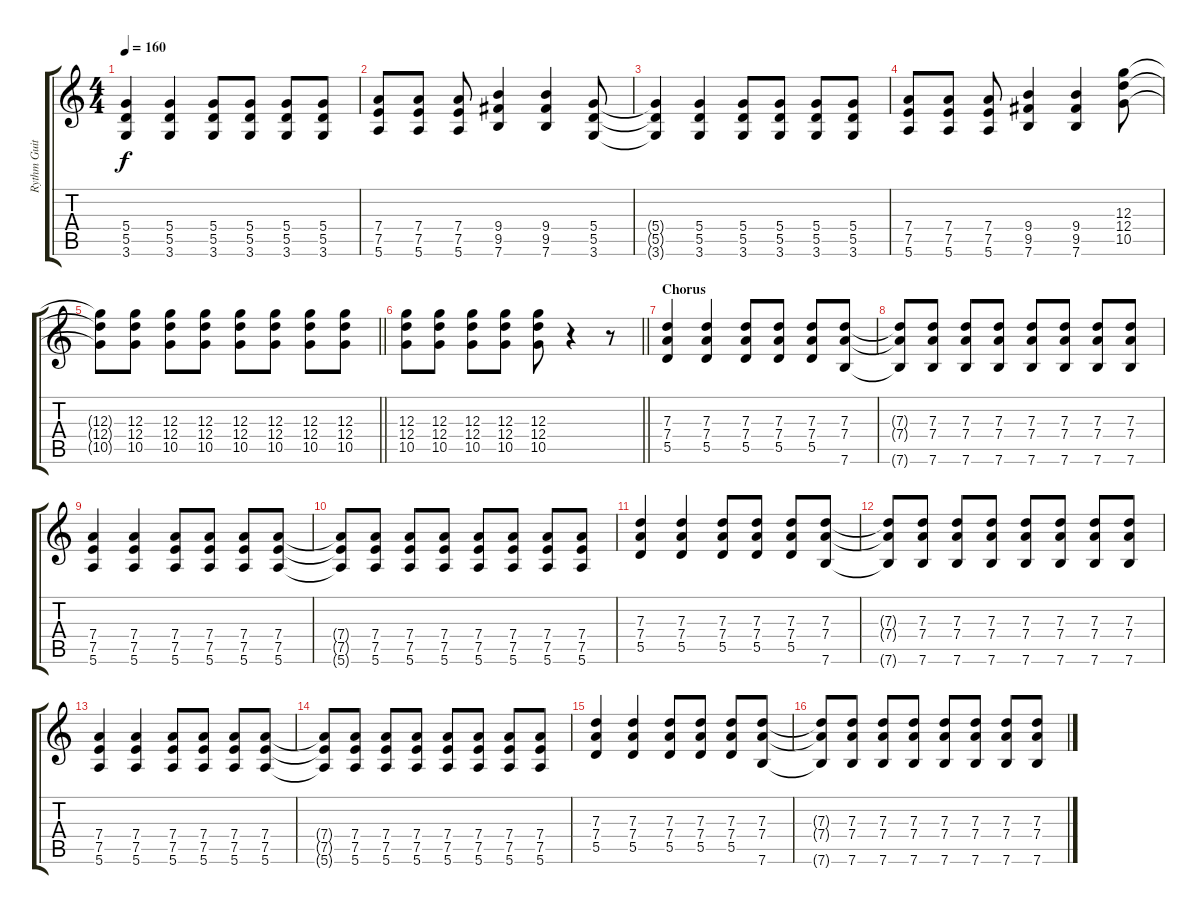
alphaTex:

\track ("Rythm Guitar" "Rythm Guit") {instrument distortionguitar}
\staff {score tabs}
\tuning (E4 B3 G3 D3 A2 E2) {hide}
\ts (4 4)
\tempo 160
\clef g2
\ks c
(5.4{t} 5.5{t} 3.6{t}).4{dy f} (5.4 5.5 3.6).4 (5.4 5.5 3.6).8 (5.4 5.5 3.6).8 (5.4 5.5 3.6).8 (5.4 5.5 3.6).8 |
(7.4 7.5 5.6).8 (7.4 7.5 5.6).8 (7.4 7.5 5.6).8 (9.4 9.5 7.6).4 (9.4 9.5 7.6).4 (5.4 5.5 3.6).8 |
(5.4{t} 5.5{t} 3.6{t}).4 (5.4 5.5 3.6).4 (5.4 5.5 3.6).8 (5.4 5.5 3.6).8 (5.4 5.5 3.6).8 (5.4 5.5 3.6).8 |
(7.4 7.5 5.6).8 (7.4 7.5 5.6).8 (7.4 7.5 5.6).8 (9.4 9.5 7.6).4 (9.4 9.5 7.6).4 (12.3 12.4 10.5).8 |
\barLineRight lightlight
(12.3{t} 12.4{t} 10.5{t}).8 (12.3 12.4 10.5).8 (12.3 12.4 10.5).8 (12.3 12.4 10.5).8 (12.3 12.4 10.5).8 (12.3 12.4 10.5).8 (12.3 12.4 10.5).8 (12.3 12.4 10.5).8 |
\barLineRight lightlight
(12.3 12.4 10.5).8 (12.3 12.4 10.5).8 (12.3 12.4 10.5).8 (12.3 12.4 10.5).8 (12.3 12.4 10.5).8 r.4 r.8 |
\section ("" "Chorus")
(7.3 7.4 5.5).4 (7.3 7.4 5.5).4 (7.3 7.4 5.5).8 (7.3 7.4 5.5).8 (7.3 7.4 5.5).8 (7.3 7.4 7.6).8 |
(7.3{t} 7.4{t} 7.6{t}).8 (7.3 7.4 7.6).8 (7.3 7.4 7.6).8 (7.3 7.4 7.6).8 (7.3 7.4 7.6).8 (7.3 7.4 7.6).8 (7.3 7.4 7.6).8 (7.3 7.4 7.6).8 |
(7.4 7.5 5.6).4 (7.4 7.5 5.6).4 (7.4 7.5 5.6).8 (7.4 7.5 5.6).8 (7.4 7.5 5.6).8 (7.4 7.5 5.6).8 |
(7.4{t} 7.5{t} 5.6{t}).8 (7.4 7.5 5.6).8 (7.4 7.5 5.6).8 (7.4 7.5 5.6).8 (7.4 7.5 5.6).8 (7.4 7.5 5.6).8 (7.4 7.5 5.6).8 (7.4 7.5 5.6).8 |
(7.3 7.4 5.5).4 (7.3 7.4 5.5).4 (7.3 7.4 5.5).8 (7.3 7.4 5.5).8 (7.3 7.4 5.5).8 (7.3 7.4 7.6).8 |
(7.3{t} 7.4{t} 7.6{t}).8 (7.3 7.4 7.6).8 (7.3 7.4 7.6).8 (7.3 7.4 7.6).8 (7.3 7.4 7.6).8 (7.3 7.4 7.6).8 (7.3 7.4 7.6).8 (7.3 7.4 7.6).8 |
(7.4 7.5 5.6).4 (7.4 7.5 5.6).4 (7.4 7.5 5.6).8 (7.4 7.5 5.6).8 (7.4 7.5 5.6).8 (7.4 7.5 5.6).8 |
(7.4{t} 7.5{t} 5.6{t}).8 (7.4 7.5 5.6).8 (7.4 7.5 5.6).8 (7.4 7.5 5.6).8 (7.4 7.5 5.6).8 (7.4 7.5 5.6).8 (7.4 7.5 5.6).8 (7.4 7.5 5.6).8 |
(7.3 7.4 5.5).4 (7.3 7.4 5.5).4 (7.3 7.4 5.5).8 (7.3 7.4 5.5).8 (7.3 7.4 5.5).8 (7.3 7.4 7.6).8 |
(7.3{t} 7.4{t} 7.6{t}).8 (7.3 7.4 7.6).8 (7.3 7.4 7.6).8 (7.3 7.4 7.6).8 (7.3 7.4 7.6).8 (7.3 7.4 7.6).8 (7.3 7.4 7.6).8 (7.3 7.4 7.6).8
